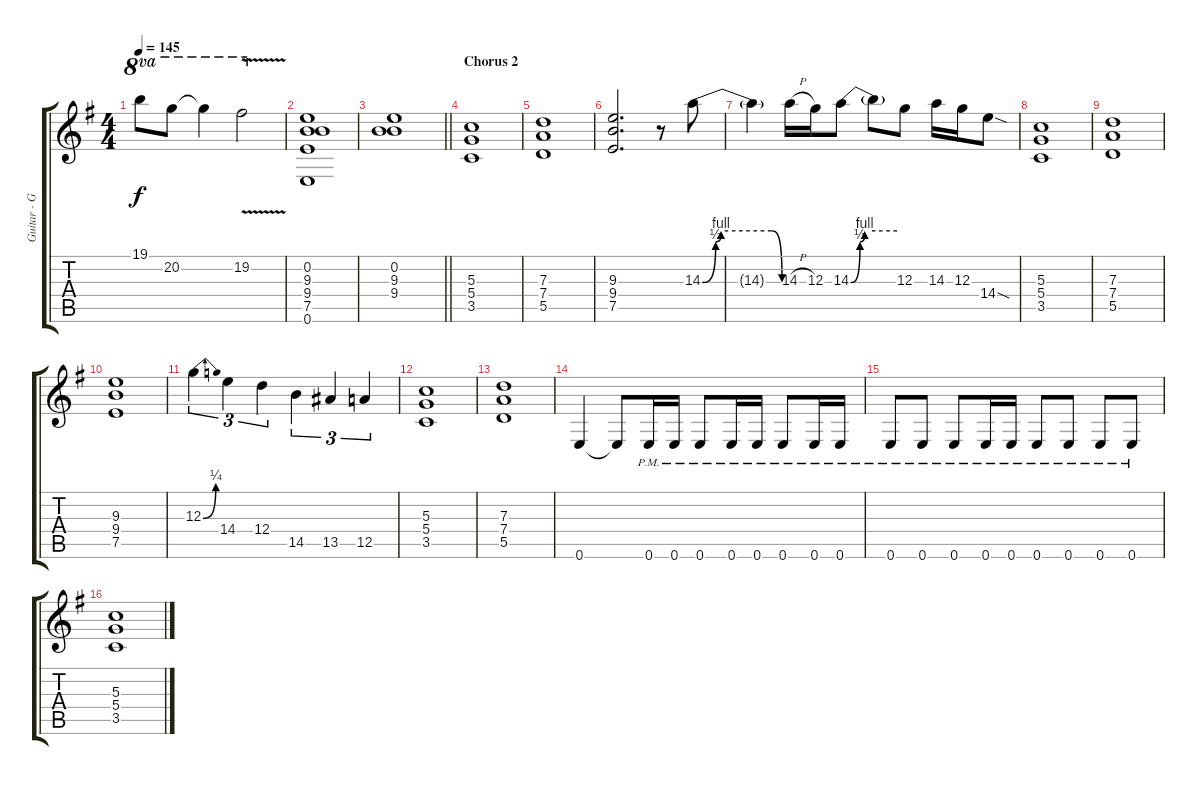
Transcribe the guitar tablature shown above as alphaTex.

\track ("Guitar - Glenn Tipton" "Guitar - G") {instrument distortionguitar}
\staff {score tabs}
\tuning (E4 B3 G3 D3 A2 E2) {hide}
\ts (4 4)
\tempo 145
\clef g2
\ks g
19.1.8{ot 8va dy f} 20.2.8{ot 8va} 20.2{t}.4{ot 8va} 19.2{v}.2{ot 8va} |
(0.2 9.3 9.4 7.5 0.6).1 |
\barLineRight lightlight
(0.2 9.3 9.4).1 |
\section ("" "Chorus 2")
(5.3 5.4 3.5).1 |
(7.3 7.4 5.5).1 |
(9.3 9.4 7.5).2{d} r.8 14.3{be (custom 0 0 10 2 14 4 52 4 60 0)}.8 |
14.3{t}.4 14.3{h}.16 12.3.16 14.3{be (custom 0 0 12 2 18 4 60 4)}.8 14.3{t}.8 12.3.8 14.3.16 12.3.16 14.4{sod}.8 |
(5.3 5.4 3.5).1 |
(7.3 7.4 5.5).1 |
(9.3 9.4 7.5).1 |
12.3{be (bend 0 0 60 1)}.4{tu (3 2)} 14.4.4{tu (3 2)} 12.4.4{tu (3 2)} 14.5.4{tu (3 2)} 13.5.4{tu (3 2)} 12.5.4{tu (3 2)} |
(5.3 5.4 3.5).1 |
(7.3 7.4 5.5).1 |
0.6.4 0.6{t}.8 0.6{pm}.16 0.6{pm}.16 0.6{pm}.8 0.6{pm}.16 0.6{pm}.16 0.6{pm}.8 0.6{pm}.16 0.6{pm}.16 |
0.6{pm}.8 0.6{pm}.8 0.6{pm}.8 0.6{pm}.16 0.6{pm}.16 0.6{pm}.8 0.6{pm}.8 0.6{pm}.8 0.6{pm}.8 |
(5.3 5.4 3.5).1
